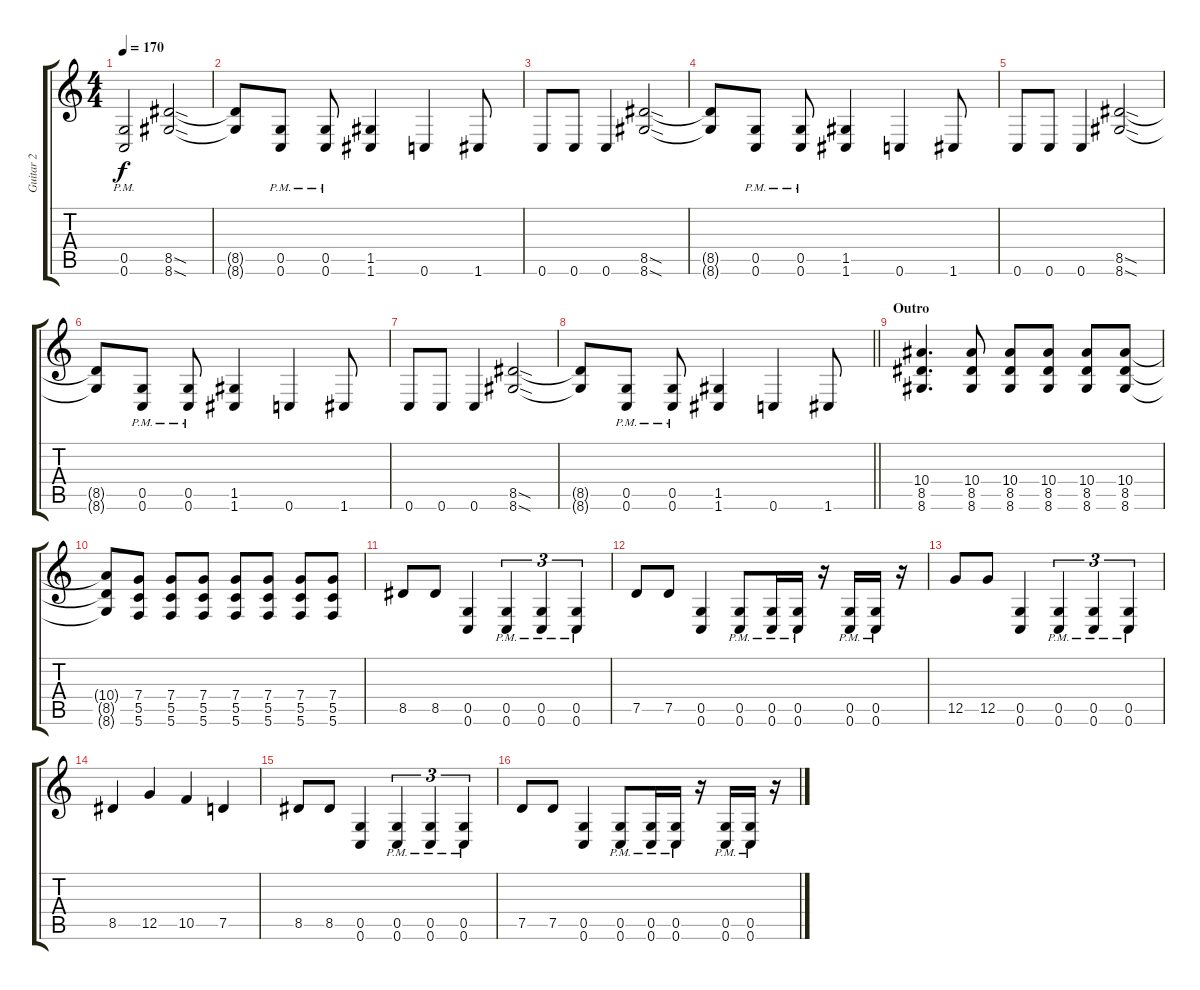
\track ("Guitar 2" "Guitar 2") {instrument distortionguitar}
\staff {score tabs}
\tuning (D4 A3 F3 C3 G2 C2) {hide}
\ts (4 4)
\tempo 170
\clef g2
\ks c
(0.5{pm} 0.6{pm}).2{dy f} (8.5{sod} 8.6{sod}).2 |
(8.5{t} 8.6{t}).8 (0.5{pm} 0.6{pm}).8 (0.5{pm} 0.6{pm}).8 (1.5 1.6).4 0.6.4 1.6.8 |
0.6.8 0.6.8 0.6.4 (8.5{sod} 8.6{sod}).2 |
(8.5{t} 8.6{t}).8 (0.5{pm} 0.6{pm}).8 (0.5{pm} 0.6{pm}).8 (1.5 1.6).4 0.6.4 1.6.8 |
0.6.8 0.6.8 0.6.4 (8.5{sod} 8.6{sod}).2 |
(8.5{t} 8.6{t}).8 (0.5{pm} 0.6{pm}).8 (0.5{pm} 0.6{pm}).8 (1.5 1.6).4 0.6.4 1.6.8 |
0.6.8 0.6.8 0.6.4 (8.5{sod} 8.6{sod}).2 |
\barLineRight lightlight
(8.5{t} 8.6{t}).8 (0.5{pm} 0.6{pm}).8 (0.5{pm} 0.6{pm}).8 (1.5 1.6).4 0.6.4 1.6.8 |
\section ("" "Outro")
(10.4 8.5 8.6).4{d} (10.4 8.5 8.6).8 (10.4 8.5 8.6).8 (10.4 8.5 8.6).8 (10.4 8.5 8.6).8 (10.4 8.5 8.6).8 |
(10.4{t} 8.5{t} 8.6{t}).8 (7.4 5.5 5.6).8 (7.4 5.5 5.6).8 (7.4 5.5 5.6).8 (7.4 5.5 5.6).8 (7.4 5.5 5.6).8 (7.4 5.5 5.6).8 (7.4 5.5 5.6).8 |
8.5.8 8.5.8 (0.5 0.6).4 (0.5{pm} 0.6{pm}).4{tu (3 2)} (0.5{pm} 0.6{pm}).4{tu (3 2)} (0.5{pm} 0.6{pm}).4{tu (3 2)} |
7.5.8 7.5.8 (0.5 0.6).4 (0.5{pm} 0.6{pm}).8 (0.5{pm} 0.6{pm}).16 (0.5{pm} 0.6{pm}).16 r.16 (0.5{pm} 0.6{pm}).16 (0.5{pm} 0.6{pm}).16 r.16 |
12.5.8 12.5.8 (0.5 0.6).4 (0.5{pm} 0.6{pm}).4{tu (3 2)} (0.5{pm} 0.6{pm}).4{tu (3 2)} (0.5{pm} 0.6{pm}).4{tu (3 2)} |
8.5.4 12.5.4 10.5.4 7.5.4 |
8.5.8 8.5.8 (0.5 0.6).4 (0.5{pm} 0.6{pm}).4{tu (3 2)} (0.5{pm} 0.6{pm}).4{tu (3 2)} (0.5{pm} 0.6{pm}).4{tu (3 2)} |
7.5.8 7.5.8 (0.5 0.6).4 (0.5{pm} 0.6{pm}).8 (0.5{pm} 0.6{pm}).16 (0.5{pm} 0.6{pm}).16 r.16 (0.5{pm} 0.6{pm}).16 (0.5{pm} 0.6{pm}).16 r.16
